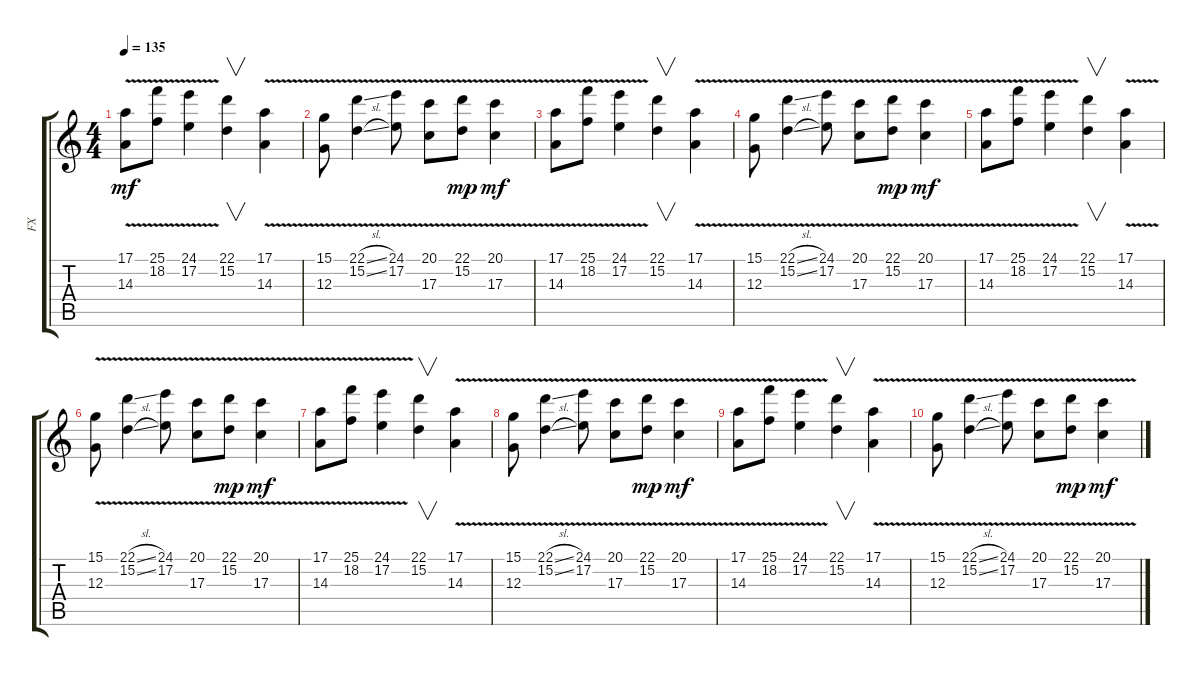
\track ("FX" "FX") {instrument fx7echoes}
\staff {score tabs}
\tuning (E4 B3 G3 D3 A2 E2) {hide}
\ts (4 4)
\tempo 135
\clef g2
\ks c
(17.1 14.3{v}).8{dy mf} (25.1 18.2{v}).8 (24.1 17.2{v}).4 (22.1 15.2).4{v} (17.1 14.3{v}).4 |
(15.1 12.3{v}).8 (22.1{sl} 15.2{v sl}).4 (24.1 17.2{v}).8 (20.1 17.3{v}).8 (22.1 15.2{v}).8{dy mp} (20.1 17.3{v}).4{dy mf} |
(17.1 14.3{v}).8 (25.1 18.2{v}).8 (24.1 17.2{v}).4 (22.1 15.2).4{v} (17.1 14.3{v}).4 |
(15.1 12.3{v}).8 (22.1{sl} 15.2{v sl}).4 (24.1 17.2{v}).8 (20.1 17.3{v}).8 (22.1 15.2{v}).8{dy mp} (20.1 17.3{v}).4{dy mf} |
(17.1 14.3{v}).8 (25.1 18.2{v}).8 (24.1 17.2{v}).4 (22.1 15.2).4{v} (17.1 14.3{v}).4 |
(15.1 12.3{v}).8 (22.1{sl} 15.2{v sl}).4 (24.1 17.2{v}).8 (20.1 17.3{v}).8 (22.1 15.2{v}).8{dy mp} (20.1 17.3{v}).4{dy mf} |
(17.1 14.3{v}).8 (25.1 18.2{v}).8 (24.1 17.2{v}).4 (22.1 15.2).4{v} (17.1 14.3{v}).4 |
(15.1 12.3{v}).8 (22.1{sl} 15.2{v sl}).4 (24.1 17.2{v}).8 (20.1 17.3{v}).8 (22.1 15.2{v}).8{dy mp} (20.1 17.3{v}).4{dy mf} |
(17.1 14.3{v}).8 (25.1 18.2{v}).8 (24.1 17.2{v}).4 (22.1 15.2).4{v} (17.1 14.3{v}).4 |
(15.1 12.3{v}).8 (22.1{sl} 15.2{v sl}).4 (24.1 17.2{v}).8 (20.1 17.3{v}).8 (22.1 15.2{v}).8{dy mp} (20.1 17.3{v}).4{dy mf}
